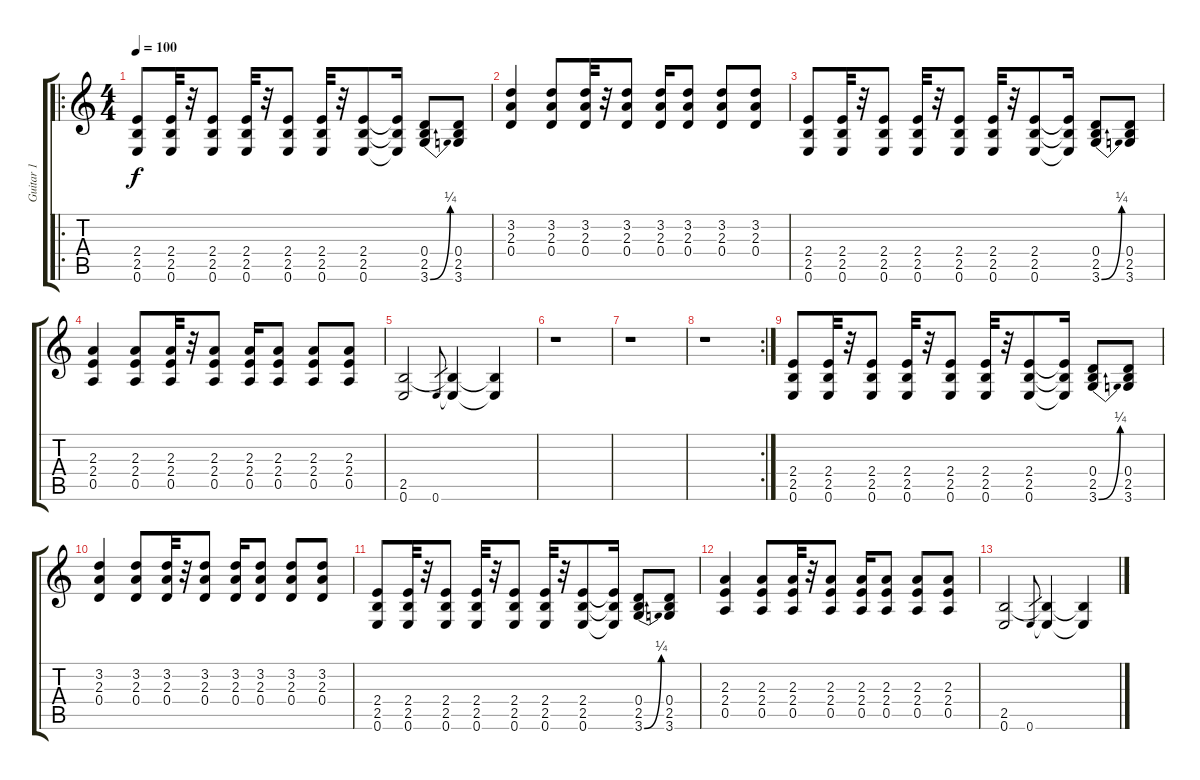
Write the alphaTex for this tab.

\track ("Guitar 1" "Guitar 1") {instrument acousticguitarnylon}
\staff {score tabs}
\tuning (E4 B3 G3 D3 A2 E2) {hide}
\ro
\ts (4 4)
\tempo 100
\clef g2
\ks c
(2.4 2.5 0.6).8{dy f volume 9 instrument overdrivenguitar} (2.4 2.5 0.6).32 r.32 (2.4 2.5 0.6).8 (2.4 2.5 0.6).32 r.32 (2.4 2.5 0.6).8 (2.4 2.5 0.6).32 r.32 (2.4 2.5 0.6).8 (2.4{t} 2.5{t} 0.6{t}).16 (0.4 2.5 3.6{be (bend 0 0 60 1)}).8 (0.4 2.5 3.6).8 |
(3.2 2.3 0.4).4 (3.2 2.3 0.4).8 (3.2 2.3 0.4).32 r.32 (3.2 2.3 0.4).8 (3.2 2.3 0.4).16 (3.2 2.3 0.4).8 (3.2 2.3 0.4).8 (3.2 2.3 0.4).8 |
(2.4 2.5 0.6).8 (2.4 2.5 0.6).32 r.32 (2.4 2.5 0.6).8 (2.4 2.5 0.6).32 r.32 (2.4 2.5 0.6).8 (2.4 2.5 0.6).32 r.32 (2.4 2.5 0.6).8 (2.4{t} 2.5{t} 0.6{t}).16 (0.4 2.5 3.6{be (bend 0 0 60 1)}).8 (0.4 2.5 3.6).8 |
(2.3 2.4 0.5).4 (2.3 2.4 0.5).8 (2.3 2.4 0.5).32 r.32 (2.3 2.4 0.5).8 (2.3 2.4 0.5).16 (2.3 2.4 0.5).8 (2.3 2.4 0.5).8 (2.3 2.4 0.5).8 |
(2.5 0.6).2{volume 9 instrument overdrivenguitar} 0.6.8{gr} (2.5{t} 0.6{t}).4 (2.5{t} 0.6{t}).4 |
r.1 |
r.1 |
\rc 2
r.1 |
(2.4 2.5 0.6).8{volume 9 instrument overdrivenguitar} (2.4 2.5 0.6).32 r.32 (2.4 2.5 0.6).8 (2.4 2.5 0.6).32 r.32 (2.4 2.5 0.6).8 (2.4 2.5 0.6).32 r.32 (2.4 2.5 0.6).8 (2.4{t} 2.5{t} 0.6{t}).16 (0.4 2.5 3.6{be (bend 0 0 60 1)}).8 (0.4 2.5 3.6).8 |
(3.2 2.3 0.4).4 (3.2 2.3 0.4).8 (3.2 2.3 0.4).32 r.32 (3.2 2.3 0.4).8 (3.2 2.3 0.4).16 (3.2 2.3 0.4).8 (3.2 2.3 0.4).8 (3.2 2.3 0.4).8 |
(2.4 2.5 0.6).8 (2.4 2.5 0.6).32 r.32 (2.4 2.5 0.6).8 (2.4 2.5 0.6).32 r.32 (2.4 2.5 0.6).8 (2.4 2.5 0.6).32 r.32 (2.4 2.5 0.6).8 (2.4{t} 2.5{t} 0.6{t}).16 (0.4 2.5 3.6{be (bend 0 0 60 1)}).8 (0.4 2.5 3.6).8 |
(2.3 2.4 0.5).4 (2.3 2.4 0.5).8 (2.3 2.4 0.5).32 r.32 (2.3 2.4 0.5).8 (2.3 2.4 0.5).16 (2.3 2.4 0.5).8 (2.3 2.4 0.5).8 (2.3 2.4 0.5).8 |
(2.5 0.6).2{volume 9 instrument overdrivenguitar} 0.6.8{gr} (2.5{t} 0.6{t}).4 (2.5{t} 0.6{t}).4
